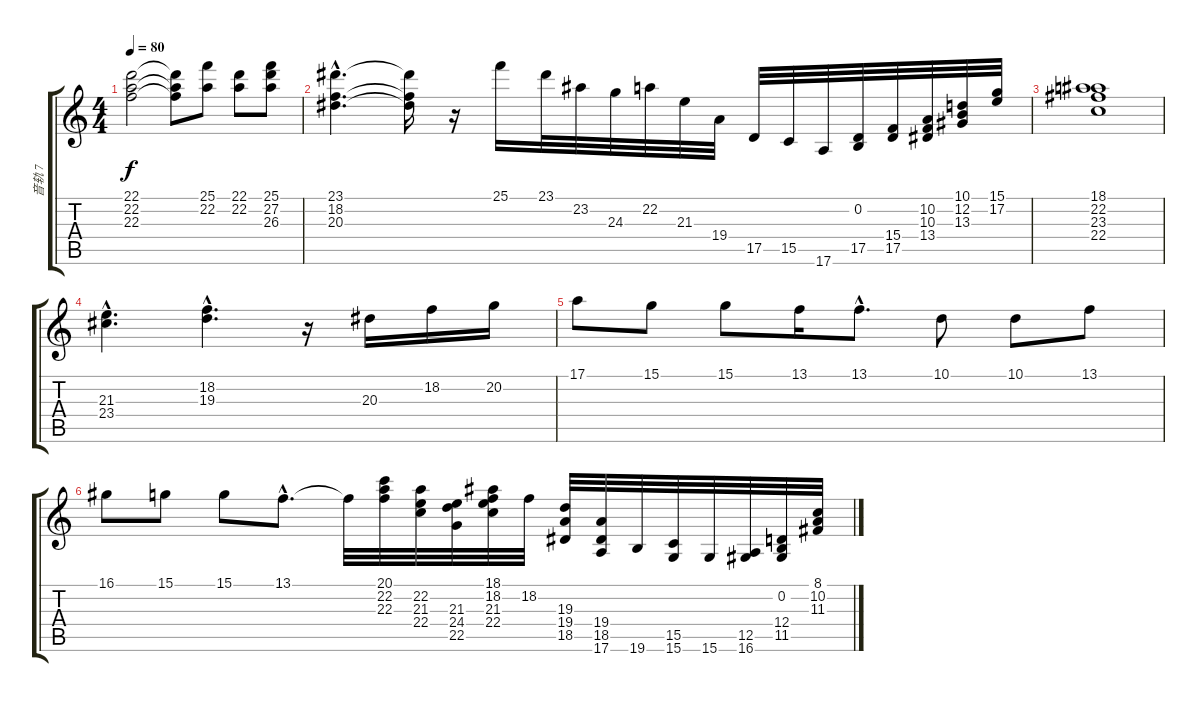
\track ("音轨 7" "音轨 7") {instrument rockorgan}
\staff {score tabs}
\tuning (E4 B3 G3 D3 A2 E2) {hide}
\ts (4 4)
\tempo 80
\clef g2
\ks c
(22.1 22.2 22.3).2{dy f} (22.1{t} 22.2{t} 22.3{t}).8 (25.1 22.2).8 (22.1 22.2).8 (25.1 27.2 26.3).8 |
(23.1{hac} 18.2{hac} 20.3{hac}).4{d} (23.1{t} 18.2{t} 20.3{t}).16 r.16 25.1.16 23.1.32 23.2.32 24.3.32 22.2.32 21.3.32 19.4.32 17.5.32 15.5.32 17.6.32 (0.2 17.5).32 (15.4 17.5).32 (10.2 10.3 13.4).32 (10.1 12.2 13.3).32 (15.1 17.2).32 |
(18.1 22.2 23.3 22.4).1 |
(21.3{hac} 23.4{hac}).4{d} (18.2{hac} 19.3{hac}).4{d} r.16 20.3.16 18.2.16 20.2.16 |
17.1.8 15.1.8 15.1.8 13.1.16 13.1{hac}.8{d} 10.1.8 10.1.8 13.1.8 |
16.1.8 15.1.8 15.1.8 13.1{hac}.8{d} 13.1{t}.32 (20.1 22.2 22.3).32 (22.2 21.3 22.4).32 (21.3 24.4 22.5).32 (18.1 18.2 21.3 22.4).32 18.2.32 (19.3 19.4 18.5).32 (19.4 18.5 17.6).32 19.6.32 (15.5 15.6).32 15.6.32 (12.5 16.6).32 (0.2 12.4 11.5).32 (8.1 10.2 11.3).32
